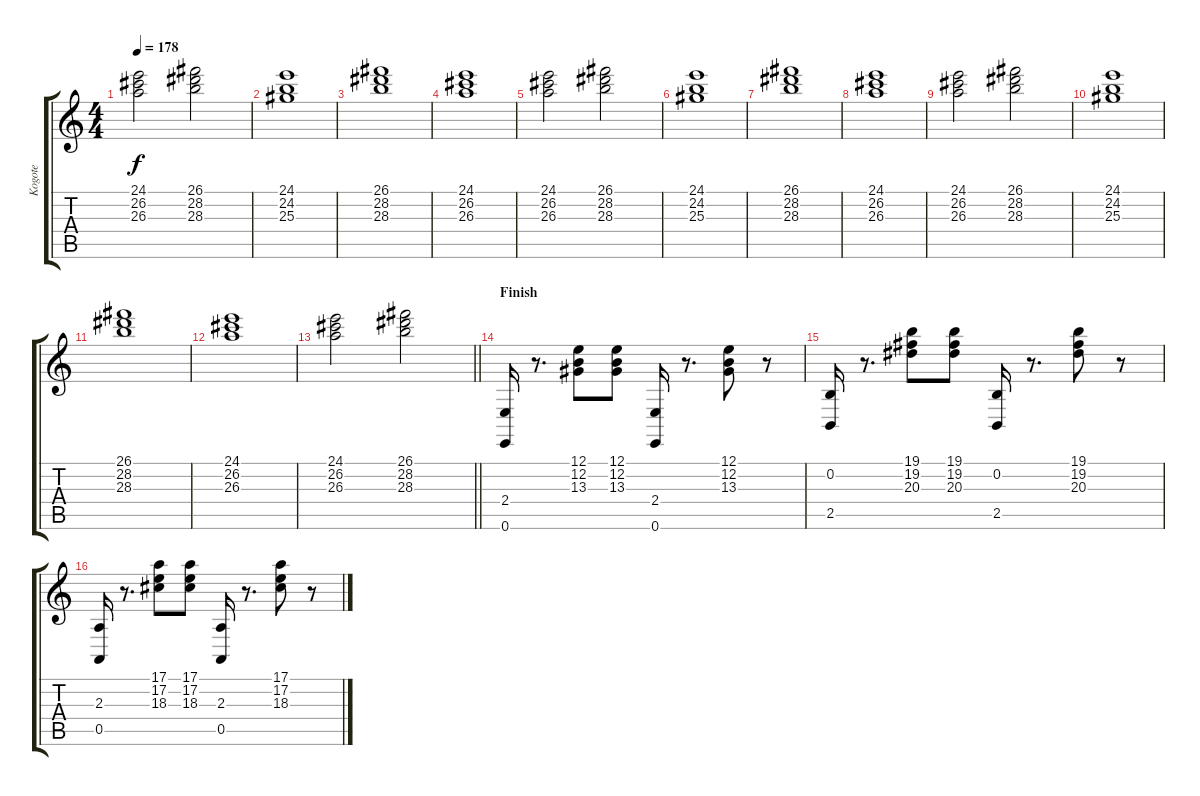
\track ("Kogote" "Kogote") {instrument drawbarorgan}
\staff {score tabs}
\tuning (E4 B3 G3 D3 A2 E2) {hide}
\ts (4 4)
\tempo 178
\clef g2
\ks c
(24.1 26.2 26.3).2{dy f} (26.1 28.2 28.3).2 |
(24.1 24.2 25.3).1 |
(26.1 28.2 28.3).1 |
(24.1 26.2 26.3).1 |
(24.1 26.2 26.3).2 (26.1 28.2 28.3).2 |
(24.1 24.2 25.3).1 |
(26.1 28.2 28.3).1 |
(24.1 26.2 26.3).1 |
(24.1 26.2 26.3).2 (26.1 28.2 28.3).2 |
(24.1 24.2 25.3).1 |
(26.1 28.2 28.3).1 |
(24.1 26.2 26.3).1 |
\barLineRight lightlight
(24.1 26.2 26.3).2 (26.1 28.2 28.3).2 |
\section ("" "Finish")
(2.4 0.6).16 r.8{d} (12.1 12.2 13.3).8 (12.1 12.2 13.3).8 (2.4 0.6).16 r.8{d} (12.1 12.2 13.3).8 r.8 |
(0.2 2.5).16 r.8{d} (19.1 19.2 20.3).8 (19.1 19.2 20.3).8 (0.2 2.5).16 r.8{d} (19.1 19.2 20.3).8 r.8 |
(2.3 0.5).16 r.8{d} (17.1 17.2 18.3).8 (17.1 17.2 18.3).8 (2.3 0.5).16 r.8{d} (17.1 17.2 18.3).8 r.8
